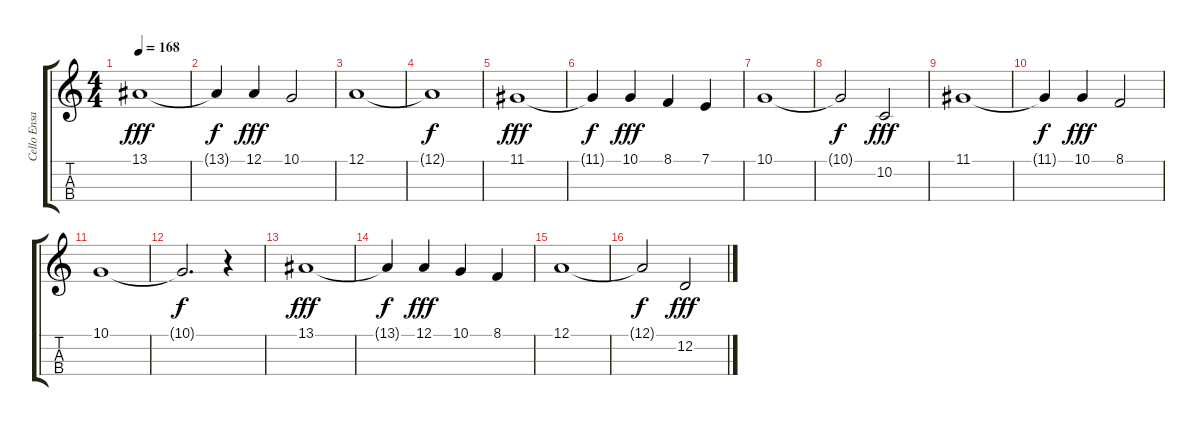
\track ("Cello Ensamble" "Cello Ensa") {instrument stringensemble1}
\staff {score tabs}
\tuning (A3 D3 G2 C2) {hide}
\ts (4 4)
\tempo 168
\clef g2
\ks c
13.1.1{dy fff} |
13.1{t}.4{dy f} 12.1.4{dy fff} 10.1.2 |
12.1.1 |
12.1{t}.1{dy f} |
11.1.1{dy fff} |
11.1{t}.4{dy f} 10.1.4{dy fff} 8.1.4 7.1.4 |
10.1.1 |
10.1{t}.2{dy f} 10.2.2{dy fff} |
11.1.1 |
11.1{t}.4{dy f} 10.1.4{dy fff} 8.1.2 |
10.1.1 |
10.1{t}.2{d dy f} r.4 |
13.1.1{dy fff} |
13.1{t}.4{dy f} 12.1.4{dy fff} 10.1.4 8.1.4 |
12.1.1 |
12.1{t}.2{dy f} 12.2.2{dy fff}
